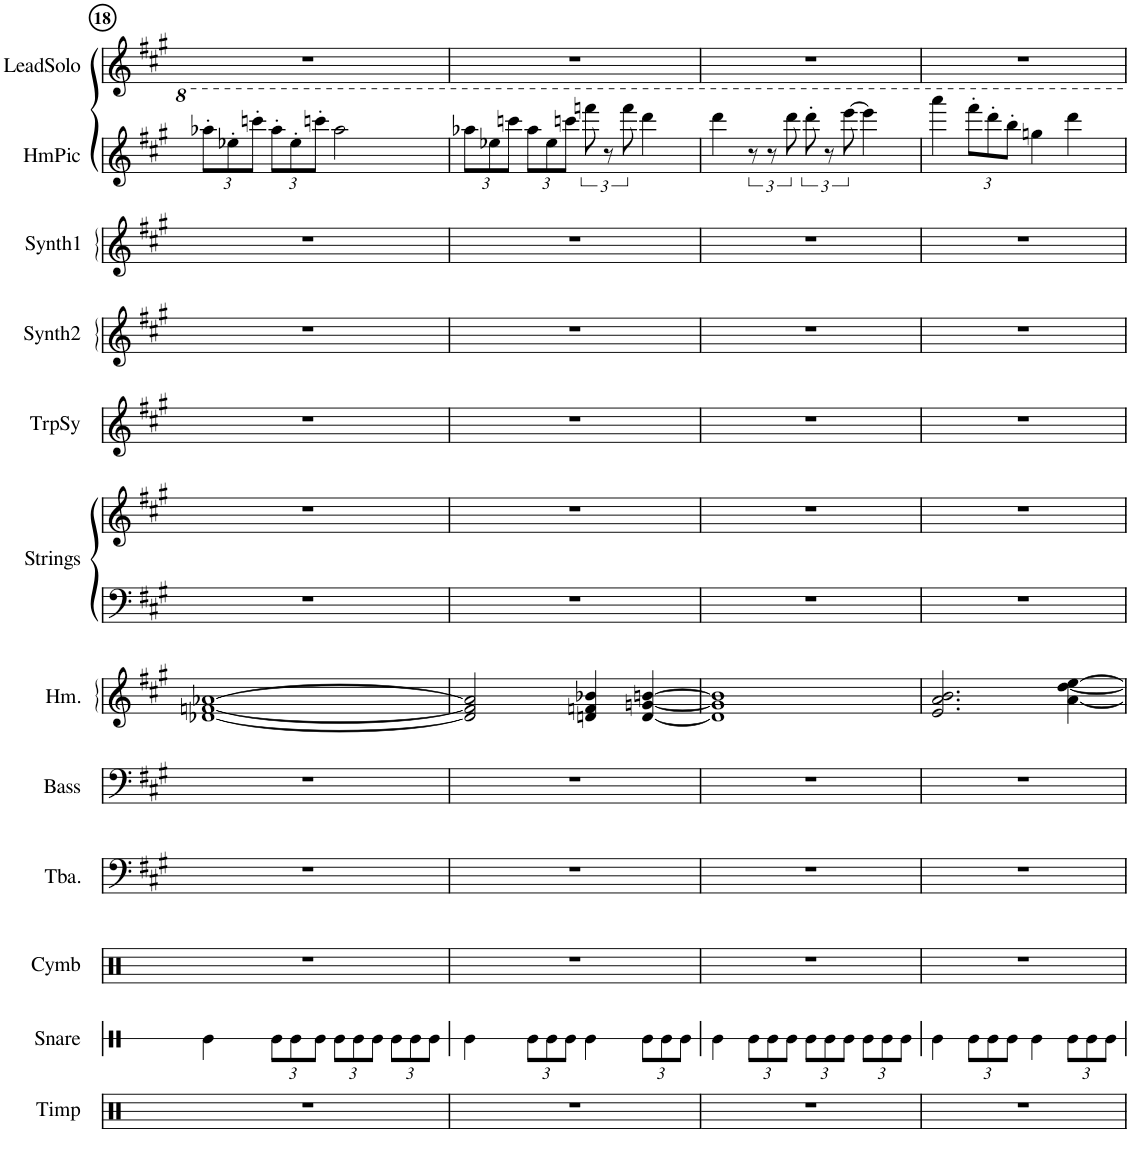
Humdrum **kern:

**kern	**kern	**kern	**kern	**kern	**kern	**kern	**kern	**kern	**kern	**kern	**kern	**kern
*part12	*part11	*part10	*part9	*part8	*part7	*part6	*part6	*part5	*part4	*part3	*part2	*part1
*staff13	*staff12	*staff11	*staff10	*staff9	*staff8	*staff7	*staff6	*staff5	*staff4	*staff3	*staff2	*staff1
*I"Timp	*I"Snare	*I"Cymb	*I"Tuba	*I"Bass	*I"Hm.	*I"Strings	*	*I"TrpSy	*I"Synth2	*I"Synth1	*I"HmPic	*I"LeadSolo
*I'Timp	*I'Snare	*I'Cymb	*I'Tba.	*I'Bass	*I'Hm.	*I'Strings	*	*I'TrpSy	*I'Synth2	*I'Synth1	*I'HmPic	*I'LeadSolo
!!LO:PB:g=z
*clefX	*clefX	*clefX	*clefF4	*clefF4	*clefG2	*clefF4	*clefG2	*clefG2	*clefG2	*clefG2	*clefG2	*clefG2
*	*	*	*	*Trd7c12	*	*	*	*	*	*	*	*
*k[]	*k[]	*k[]	*k[f#c#g#]	*k[f#c#g#]	*k[f#c#g#]	*k[f#c#g#]	*k[f#c#g#]	*k[f#c#g#]	*k[f#c#g#]	*k[f#c#g#]	*k[f#c#g#]	*k[f#c#g#]
*M4/4	*M4/4	*M4/4	*M4/4	*M4/4	*M4/4	*M4/4	*M4/4	*M4/4	*M4/4	*M4/4	*M4/4	*M4/4
*	*	*	*	*	*	*	*	*	*	*	*Xbrackettup	*
=18	=18	=18	=18	=18	=18	=18	=18	=18	=18	=18	=18	=18
1r	4Re\	1r	1r	1r	[1d-X [1fn [1a-X	1r	1r	1r	1r	1r	12aaa-X'\L	1r
.	.	.	.	.	.	.	.	.	.	.	12eee-X'\	.
.	.	.	.	.	.	.	.	.	.	.	12ccccn'\J	.
*	*Xbrackettup	*	*	*	*	*	*	*	*	*	*	*
.	12Re\L	.	.	.	.	.	.	.	.	.	12aaa-'\L	.
.	12Re\	.	.	.	.	.	.	.	.	.	12eee-'\	.
.	12Re\J	.	.	.	.	.	.	.	.	.	12ccccn'\J	.
.	12Re\L	.	.	.	.	.	.	.	.	.	2aaa-\	.
.	12Re\	.	.	.	.	.	.	.	.	.	.	.
.	12Re\J	.	.	.	.	.	.	.	.	.	.	.
.	12Re\L	.	.	.	.	.	.	.	.	.	.	.
.	12Re\	.	.	.	.	.	.	.	.	.	.	.
.	12Re\J	.	.	.	.	.	.	.	.	.	.	.
=19	=19	=19	=19	=19	=19	=19	=19	=19	=19	=19	=19	=19
1r	4Re\	1r	1r	1r	2d-/] 2f/] 2a-/]	1r	1r	1r	1r	1r	12aaa-X\L	1r
.	.	.	.	.	.	.	.	.	.	.	12eee-X\	.
.	.	.	.	.	.	.	.	.	.	.	12ccccn\J	.
.	12Re\L	.	.	.	.	.	.	.	.	.	12aaa-\L	.
.	12Re\	.	.	.	.	.	.	.	.	.	12eee-\	.
.	12Re\J	.	.	.	.	.	.	.	.	.	12ccccn\J	.
*	*	*	*	*	*	*	*	*	*	*	*brackettup	*
.	4Re\	.	.	.	4dn/ 4fn/ 4b-X/	.	.	.	.	.	12ffffn\	.
.	.	.	.	.	.	.	.	.	.	.	12r	.
.	.	.	.	.	.	.	.	.	.	.	12ffff\	.
.	12Re\L	.	.	.	[4d/ [4gn/ [4bn/	.	.	.	.	.	4dddd\	.
.	12Re\	.	.	.	.	.	.	.	.	.	.	.
.	12Re\J	.	.	.	.	.	.	.	.	.	.	.
=20	=20	=20	=20	=20	=20	=20	=20	=20	=20	=20	=20	=20
1r	4Re\	1r	1r	1r	1d] 1g] 1b]	1r	1r	1r	1r	1r	4dddd\	1r
.	12Re\L	.	.	.	.	.	.	.	.	.	12r	.
.	12Re\	.	.	.	.	.	.	.	.	.	12r	.
.	12Re\J	.	.	.	.	.	.	.	.	.	12dddd\	.
.	12Re\L	.	.	.	.	.	.	.	.	.	12dddd'\	.
.	12Re\	.	.	.	.	.	.	.	.	.	12r	.
.	12Re\J	.	.	.	.	.	.	.	.	.	[12eeee\	.
.	12Re\L	.	.	.	.	.	.	.	.	.	4eeee\]	.
.	12Re\	.	.	.	.	.	.	.	.	.	.	.
.	12Re\J	.	.	.	.	.	.	.	.	.	.	.
=21	=21	=21	=21	=21	=21	=21	=21	=21	=21	=21	=21	=21
1r	4Re\	1r	1r	1r	2.e/ 2.a/ 2.b/	1r	1r	1r	1r	1r	4aaaa\	1r
*	*	*	*	*	*	*	*	*	*	*	*Xbrackettup	*
.	12Re\L	.	.	.	.	.	.	.	.	.	12ffff#'\L	.
.	12Re\	.	.	.	.	.	.	.	.	.	12dddd'\	.
.	12Re\J	.	.	.	.	.	.	.	.	.	12bbb'\J	.
.	4Re\	.	.	.	.	.	.	.	.	.	4gggn\	.
.	12Re\L	.	.	.	[4a\ [4dd\ [4ee\	.	.	.	.	.	4dddd\	.
.	12Re\	.	.	.	.	.	.	.	.	.	.	.
.	12Re\J	.	.	.	.	.	.	.	.	.	.	.
=	=	=	=	=	=	=	=	=	=	=	=	=
*-	*-	*-	*-	*-	*-	*-	*-	*-	*-	*-	*-	*-
